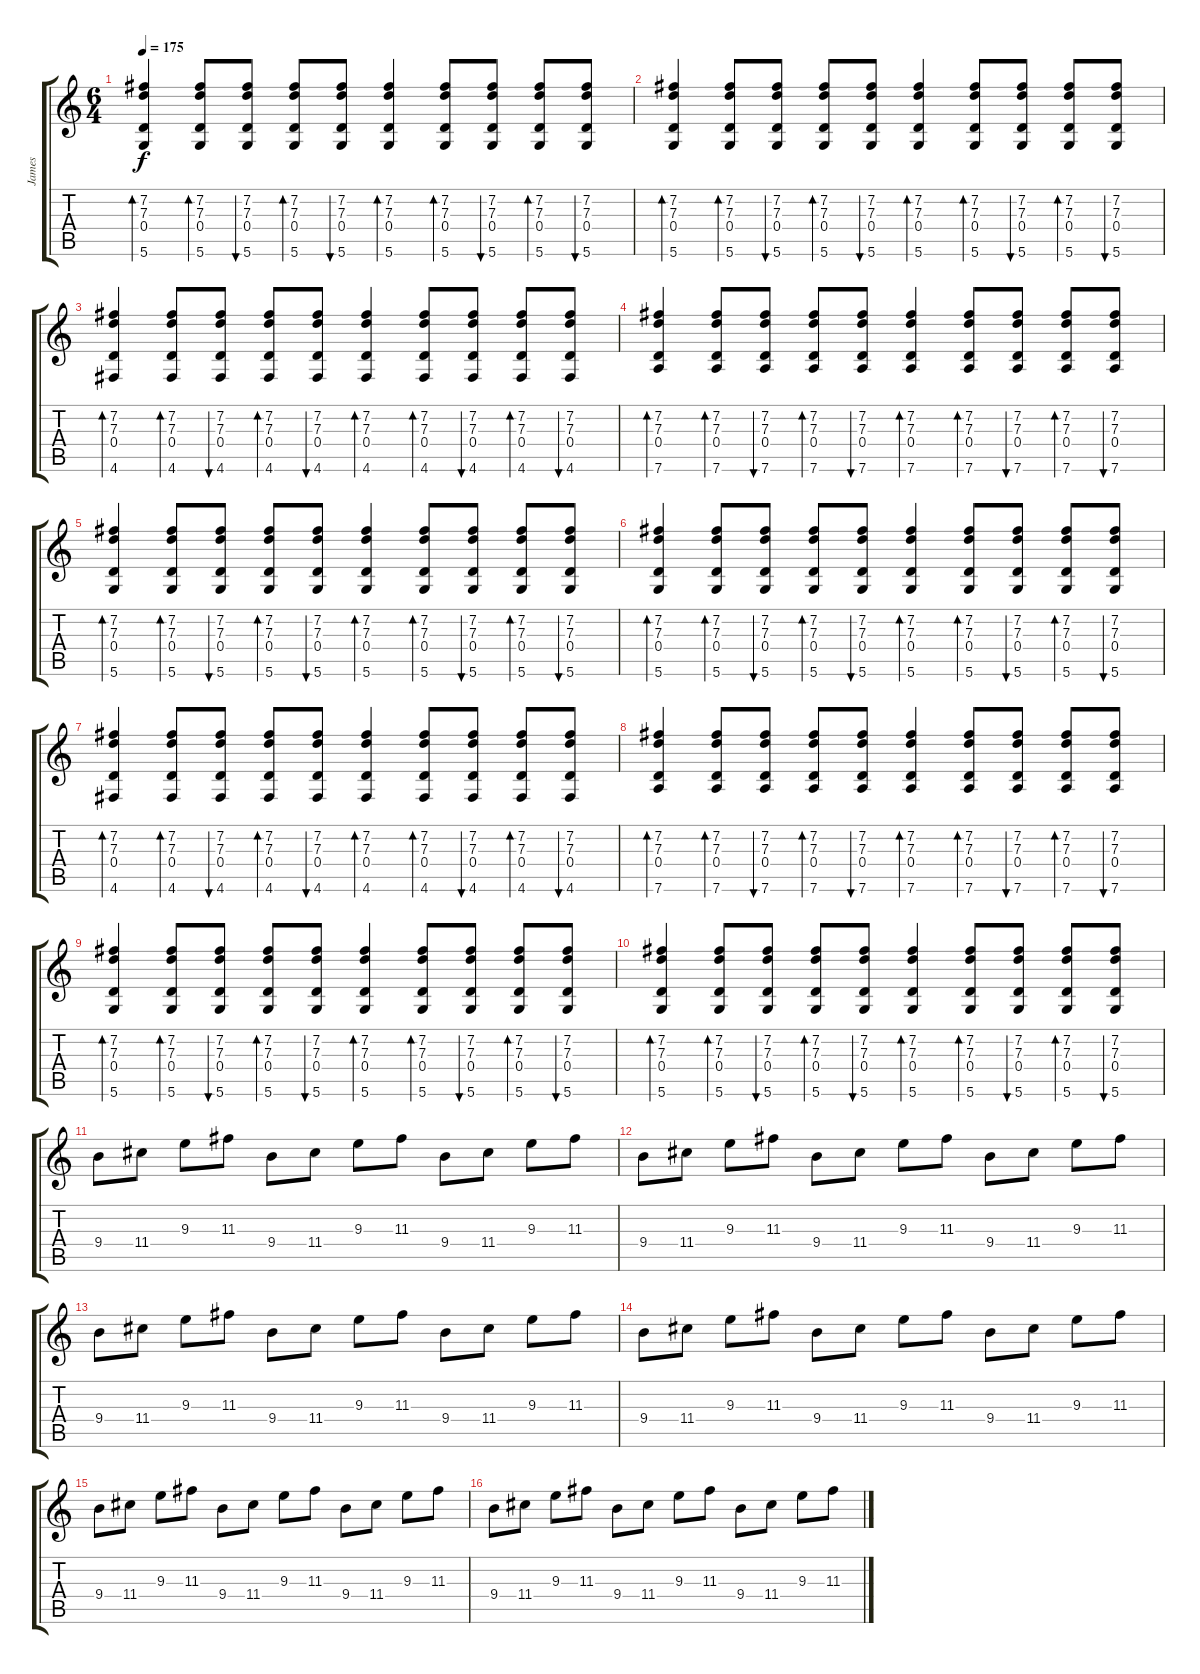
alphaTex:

\track ("James" "James") {instrument overdrivenguitar}
\staff {score tabs}
\tuning (E4 B3 G3 D3 A2 D2) {hide}
\ts (6 4)
\tempo 175
\clef g2
\ks c
(7.2 7.3 0.4 5.6).4{bd 60 dy f} (7.2 7.3 0.4 5.6).8{bd 60} (7.2 7.3 0.4 5.6).8{bu 60} (7.2 7.3 0.4 5.6).8{bd 60} (7.2 7.3 0.4 5.6).8{bu 60} (7.2 7.3 0.4 5.6).4{bd 60} (7.2 7.3 0.4 5.6).8{bd 60} (7.2 7.3 0.4 5.6).8{bu 60} (7.2 7.3 0.4 5.6).8{bd 60} (7.2 7.3 0.4 5.6).8{bu 60} |
(7.2 7.3 0.4 5.6).4{bd 60} (7.2 7.3 0.4 5.6).8{bd 60} (7.2 7.3 0.4 5.6).8{bu 60} (7.2 7.3 0.4 5.6).8{bd 60} (7.2 7.3 0.4 5.6).8{bu 60} (7.2 7.3 0.4 5.6).4{bd 60} (7.2 7.3 0.4 5.6).8{bd 60} (7.2 7.3 0.4 5.6).8{bu 60} (7.2 7.3 0.4 5.6).8{bd 60} (7.2 7.3 0.4 5.6).8{bu 60} |
(7.2 7.3 0.4 4.6).4{bd 60} (7.2 7.3 0.4 4.6).8{bd 60} (7.2 7.3 0.4 4.6).8{bu 60} (7.2 7.3 0.4 4.6).8{bd 60} (7.2 7.3 0.4 4.6).8{bu 60} (7.2 7.3 0.4 4.6).4{bd 60} (7.2 7.3 0.4 4.6).8{bd 60} (7.2 7.3 0.4 4.6).8{bu 60} (7.2 7.3 0.4 4.6).8{bd 60} (7.2 7.3 0.4 4.6).8{bu 60} |
(7.2 7.3 0.4 7.6).4{bd 60} (7.2 7.3 0.4 7.6).8{bd 60} (7.2 7.3 0.4 7.6).8{bu 60} (7.2 7.3 0.4 7.6).8{bd 60} (7.2 7.3 0.4 7.6).8{bu 60} (7.2 7.3 0.4 7.6).4{bd 60} (7.2 7.3 0.4 7.6).8{bd 60} (7.2 7.3 0.4 7.6).8{bu 60} (7.2 7.3 0.4 7.6).8{bd 60} (7.2 7.3 0.4 7.6).8{bu 60} |
(7.2 7.3 0.4 5.6).4{bd 60} (7.2 7.3 0.4 5.6).8{bd 60} (7.2 7.3 0.4 5.6).8{bu 60} (7.2 7.3 0.4 5.6).8{bd 60} (7.2 7.3 0.4 5.6).8{bu 60} (7.2 7.3 0.4 5.6).4{bd 60} (7.2 7.3 0.4 5.6).8{bd 60} (7.2 7.3 0.4 5.6).8{bu 60} (7.2 7.3 0.4 5.6).8{bd 60} (7.2 7.3 0.4 5.6).8{bu 60} |
(7.2 7.3 0.4 5.6).4{bd 60} (7.2 7.3 0.4 5.6).8{bd 60} (7.2 7.3 0.4 5.6).8{bu 60} (7.2 7.3 0.4 5.6).8{bd 60} (7.2 7.3 0.4 5.6).8{bu 60} (7.2 7.3 0.4 5.6).4{bd 60} (7.2 7.3 0.4 5.6).8{bd 60} (7.2 7.3 0.4 5.6).8{bu 60} (7.2 7.3 0.4 5.6).8{bd 60} (7.2 7.3 0.4 5.6).8{bu 60} |
(7.2 7.3 0.4 4.6).4{bd 60} (7.2 7.3 0.4 4.6).8{bd 60} (7.2 7.3 0.4 4.6).8{bu 60} (7.2 7.3 0.4 4.6).8{bd 60} (7.2 7.3 0.4 4.6).8{bu 60} (7.2 7.3 0.4 4.6).4{bd 60} (7.2 7.3 0.4 4.6).8{bd 60} (7.2 7.3 0.4 4.6).8{bu 60} (7.2 7.3 0.4 4.6).8{bd 60} (7.2 7.3 0.4 4.6).8{bu 60} |
(7.2 7.3 0.4 7.6).4{bd 60} (7.2 7.3 0.4 7.6).8{bd 60} (7.2 7.3 0.4 7.6).8{bu 60} (7.2 7.3 0.4 7.6).8{bd 60} (7.2 7.3 0.4 7.6).8{bu 60} (7.2 7.3 0.4 7.6).4{bd 60} (7.2 7.3 0.4 7.6).8{bd 60} (7.2 7.3 0.4 7.6).8{bu 60} (7.2 7.3 0.4 7.6).8{bd 60} (7.2 7.3 0.4 7.6).8{bu 60} |
(7.2 7.3 0.4 5.6).4{bd 60} (7.2 7.3 0.4 5.6).8{bd 60} (7.2 7.3 0.4 5.6).8{bu 60} (7.2 7.3 0.4 5.6).8{bd 60} (7.2 7.3 0.4 5.6).8{bu 60} (7.2 7.3 0.4 5.6).4{bd 60} (7.2 7.3 0.4 5.6).8{bd 60} (7.2 7.3 0.4 5.6).8{bu 60} (7.2 7.3 0.4 5.6).8{bd 60} (7.2 7.3 0.4 5.6).8{bu 60} |
(7.2 7.3 0.4 5.6).4{bd 60} (7.2 7.3 0.4 5.6).8{bd 60} (7.2 7.3 0.4 5.6).8{bu 60} (7.2 7.3 0.4 5.6).8{bd 60} (7.2 7.3 0.4 5.6).8{bu 60} (7.2 7.3 0.4 5.6).4{bd 60} (7.2 7.3 0.4 5.6).8{bd 60} (7.2 7.3 0.4 5.6).8{bu 60} (7.2 7.3 0.4 5.6).8{bd 60} (7.2 7.3 0.4 5.6).8{bu 60} |
9.4.8{volume 14 instrument distortionguitar} 11.4.8 9.3.8 11.3.8 9.4.8 11.4.8 9.3.8 11.3.8 9.4.8 11.4.8 9.3.8 11.3.8 |
9.4.8 11.4.8 9.3.8 11.3.8 9.4.8 11.4.8 9.3.8 11.3.8 9.4.8 11.4.8 9.3.8 11.3.8 |
9.4.8 11.4.8 9.3.8 11.3.8 9.4.8 11.4.8 9.3.8 11.3.8 9.4.8 11.4.8 9.3.8 11.3.8 |
9.4.8 11.4.8 9.3.8 11.3.8 9.4.8 11.4.8 9.3.8 11.3.8 9.4.8 11.4.8 9.3.8 11.3.8 |
9.4.8 11.4.8 9.3.8 11.3.8 9.4.8 11.4.8 9.3.8 11.3.8 9.4.8 11.4.8 9.3.8 11.3.8 |
9.4.8 11.4.8 9.3.8 11.3.8 9.4.8 11.4.8 9.3.8 11.3.8 9.4.8 11.4.8 9.3.8 11.3.8
